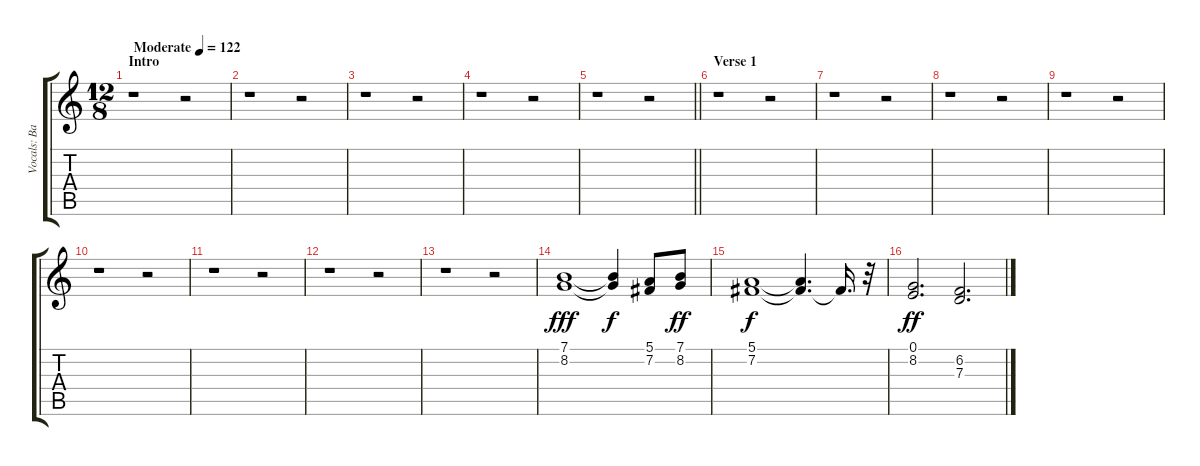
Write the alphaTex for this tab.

\track ("Vocals: Background" "Vocals: Ba") {instrument synthvoice}
\staff {score tabs}
\tuning (E4 B3 G3 D3 A2 E2) {hide}
\ts (12 8)
\section ("" "Intro")
\tempo (122 "Moderate")
\clef g2
\ks c
r.1{dy fff instrument synthvoice} r.2 |
r.1 r.2 |
r.1 r.2 |
r.1 r.2 |
\barLineRight lightlight
r.1 r.2 |
\section ("" "Verse 1")
r.1 r.2 |
r.1 r.2 |
r.1 r.2 |
r.1 r.2 |
r.1 r.2 |
r.1 r.2 |
r.1 r.2 |
r.1 r.2 |
(7.1 8.2).1 (7.1{t} 8.2{t}).4{dy f} (5.1 7.2).8 (7.1 8.2).8{dy ff} |
(5.1 7.2).1{dy f} (5.1{t} 7.2{t}).4{d} 7.2{t}.16{d} r.32 |
(0.1 8.2).2{d dy ff} (6.2 7.3).2{d}
